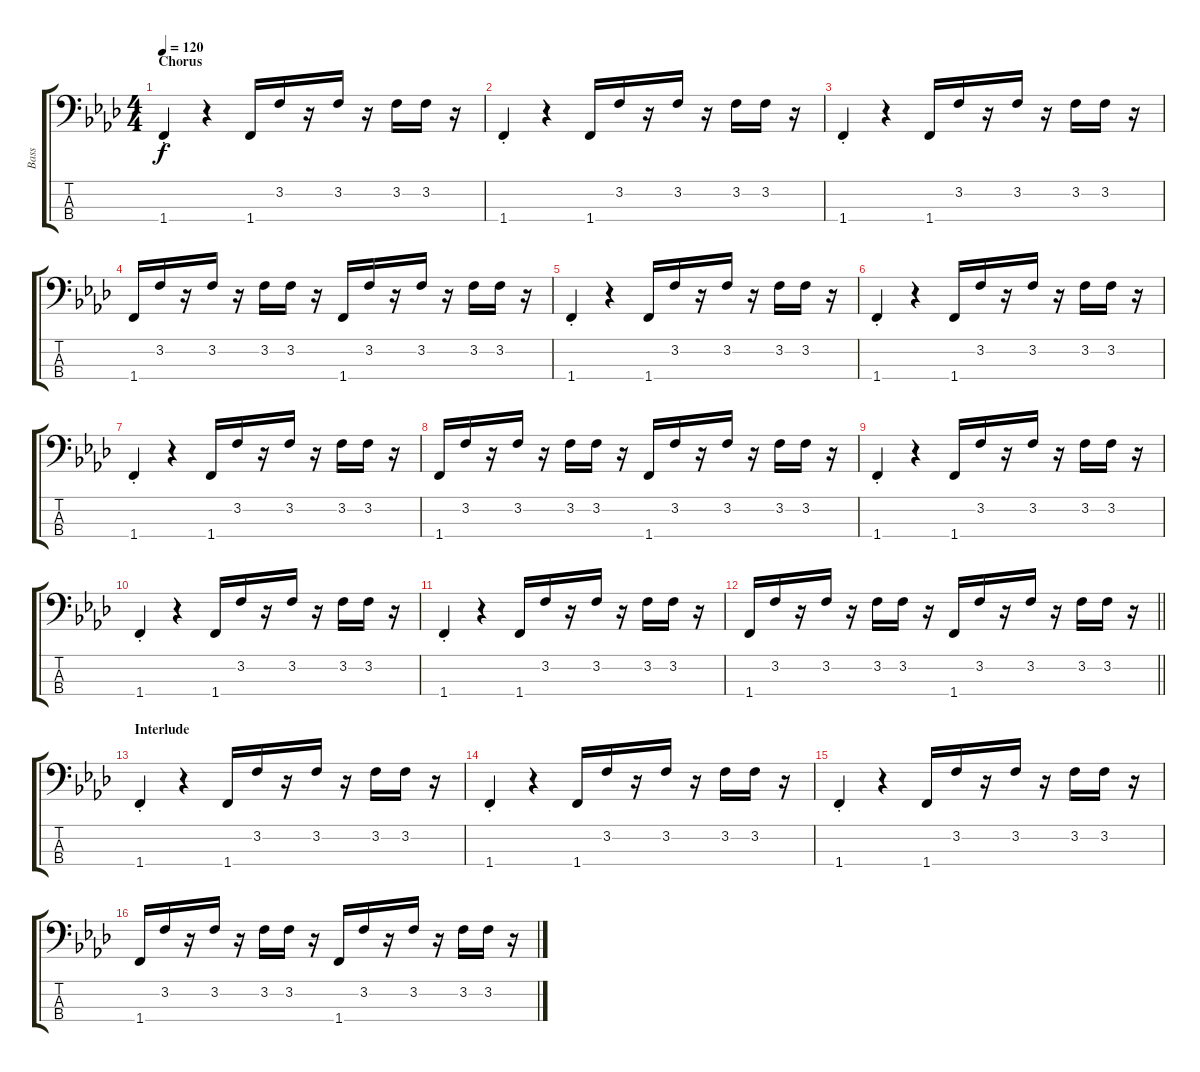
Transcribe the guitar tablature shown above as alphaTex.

\track ("Bass" "Bass") {instrument fretlessbass}
\staff {score tabs}
\tuning (G2 D2 A1 E1) {hide}
\ts (4 4)
\section ("" "Chorus")
\tempo 120
\clef f4
\ks fminor
1.4{st}.4{dy f} r.4 1.4.16 3.2.16 r.16 3.2.16 r.16 3.2.16 3.2.16 r.16 |
1.4{st}.4 r.4 1.4.16 3.2.16 r.16 3.2.16 r.16 3.2.16 3.2.16 r.16 |
1.4{st}.4 r.4 1.4.16 3.2.16 r.16 3.2.16 r.16 3.2.16 3.2.16 r.16 |
1.4.16 3.2.16 r.16 3.2.16 r.16 3.2.16 3.2.16 r.16 1.4.16 3.2.16 r.16 3.2.16 r.16 3.2.16 3.2.16 r.16 |
1.4{st}.4 r.4 1.4.16 3.2.16 r.16 3.2.16 r.16 3.2.16 3.2.16 r.16 |
1.4{st}.4 r.4 1.4.16 3.2.16 r.16 3.2.16 r.16 3.2.16 3.2.16 r.16 |
1.4{st}.4 r.4 1.4.16 3.2.16 r.16 3.2.16 r.16 3.2.16 3.2.16 r.16 |
1.4.16 3.2.16 r.16 3.2.16 r.16 3.2.16 3.2.16 r.16 1.4.16 3.2.16 r.16 3.2.16 r.16 3.2.16 3.2.16 r.16 |
1.4{st}.4 r.4 1.4.16 3.2.16 r.16 3.2.16 r.16 3.2.16 3.2.16 r.16 |
1.4{st}.4 r.4 1.4.16 3.2.16 r.16 3.2.16 r.16 3.2.16 3.2.16 r.16 |
1.4{st}.4 r.4 1.4.16 3.2.16 r.16 3.2.16 r.16 3.2.16 3.2.16 r.16 |
\barLineRight lightlight
1.4.16 3.2.16 r.16 3.2.16 r.16 3.2.16 3.2.16 r.16 1.4.16 3.2.16 r.16 3.2.16 r.16 3.2.16 3.2.16 r.16 |
\section ("" "Interlude")
1.4{st}.4 r.4 1.4.16 3.2.16 r.16 3.2.16 r.16 3.2.16 3.2.16 r.16 |
1.4{st}.4 r.4 1.4.16 3.2.16 r.16 3.2.16 r.16 3.2.16 3.2.16 r.16 |
1.4{st}.4 r.4 1.4.16 3.2.16 r.16 3.2.16 r.16 3.2.16 3.2.16 r.16 |
1.4.16 3.2.16 r.16 3.2.16 r.16 3.2.16 3.2.16 r.16 1.4.16 3.2.16 r.16 3.2.16 r.16 3.2.16 3.2.16 r.16
